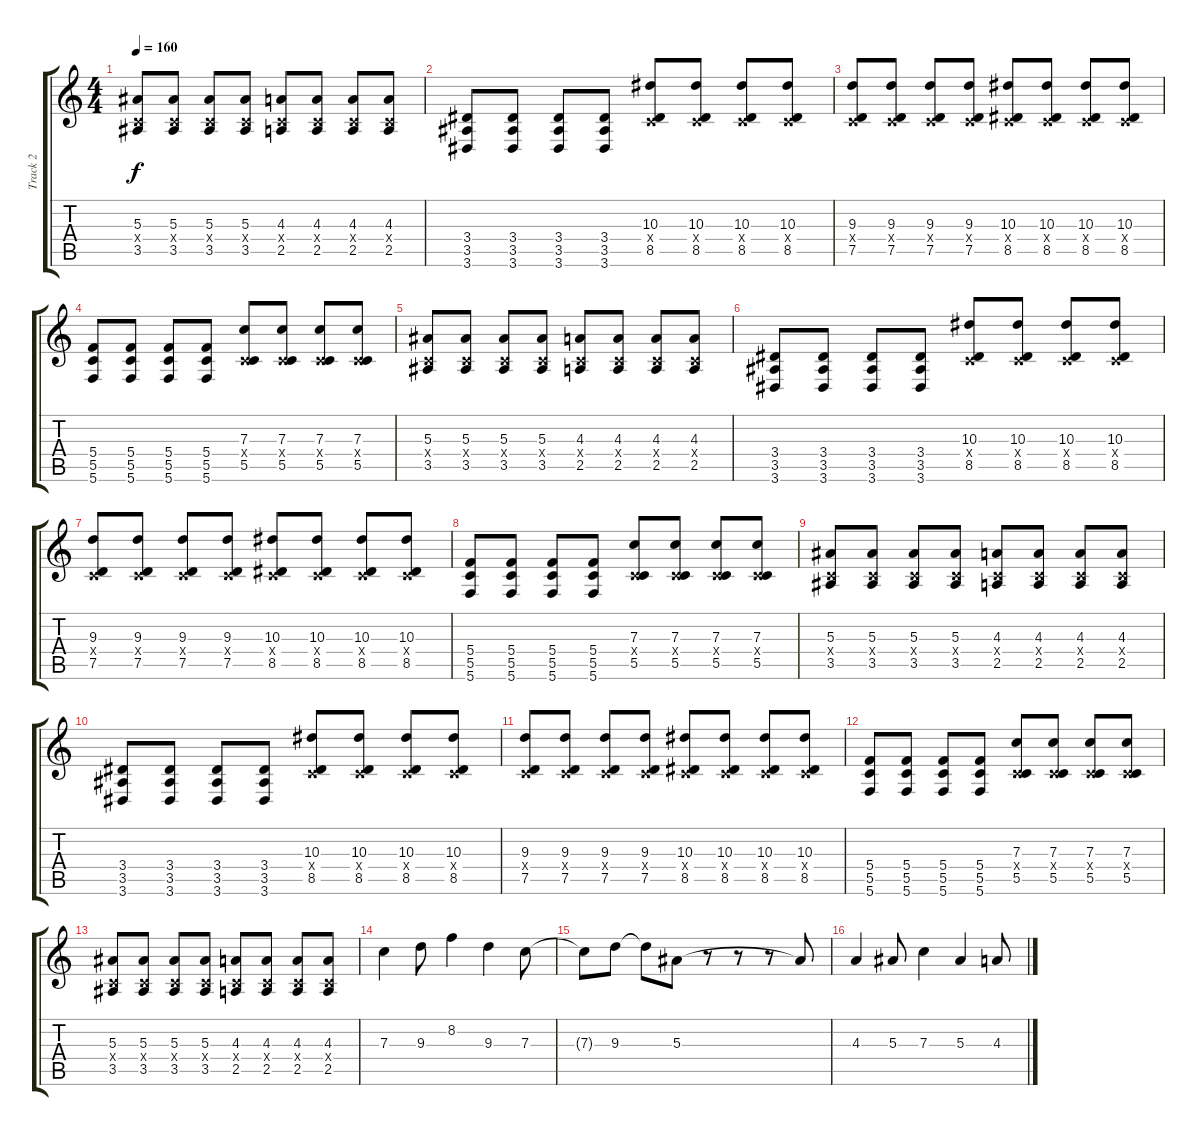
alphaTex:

\track ("Track 2" "Track 2") {instrument acousticguitarnylon}
\staff {score tabs}
\tuning (D4 A3 F3 C3 G2 C2) {hide}
\ts (4 4)
\tempo 160
\clef g2
\ks c
(5.3 0.4{x} 3.5).8{dy f} (5.3 0.4{x} 3.5).8 (5.3 0.4{x} 3.5).8 (5.3 0.4{x} 3.5).8 (4.3 0.4{x} 2.5).8 (4.3 0.4{x} 2.5).8 (4.3 0.4{x} 2.5).8 (4.3 0.4{x} 2.5).8 |
(3.4 3.5 3.6).8{instrument distortionguitar} (3.4 3.5 3.6).8 (3.4 3.5 3.6).8 (3.4 3.5 3.6).8 (10.3 0.4{x} 8.5).8 (10.3 0.4{x} 8.5).8 (10.3 0.4{x} 8.5).8 (10.3 0.4{x} 8.5).8 |
(9.3 0.4{x} 7.5).8 (9.3 0.4{x} 7.5).8 (9.3 0.4{x} 7.5).8 (9.3 0.4{x} 7.5).8 (10.3 0.4{x} 8.5).8 (10.3 0.4{x} 8.5).8 (10.3 0.4{x} 8.5).8 (10.3 0.4{x} 8.5).8 |
(5.4 5.5 5.6).8 (5.4 5.5 5.6).8 (5.4 5.5 5.6).8 (5.4 5.5 5.6).8 (7.3 0.4{x} 5.5).8 (7.3 0.4{x} 5.5).8 (7.3 0.4{x} 5.5).8 (7.3 0.4{x} 5.5).8 |
(5.3 0.4{x} 3.5).8 (5.3 0.4{x} 3.5).8 (5.3 0.4{x} 3.5).8 (5.3 0.4{x} 3.5).8 (4.3 0.4{x} 2.5).8 (4.3 0.4{x} 2.5).8 (4.3 0.4{x} 2.5).8 (4.3 0.4{x} 2.5).8 |
(3.4 3.5 3.6).8{instrument distortionguitar} (3.4 3.5 3.6).8 (3.4 3.5 3.6).8 (3.4 3.5 3.6).8 (10.3 0.4{x} 8.5).8 (10.3 0.4{x} 8.5).8 (10.3 0.4{x} 8.5).8 (10.3 0.4{x} 8.5).8 |
(9.3 0.4{x} 7.5).8 (9.3 0.4{x} 7.5).8 (9.3 0.4{x} 7.5).8 (9.3 0.4{x} 7.5).8 (10.3 0.4{x} 8.5).8 (10.3 0.4{x} 8.5).8 (10.3 0.4{x} 8.5).8 (10.3 0.4{x} 8.5).8 |
(5.4 5.5 5.6).8 (5.4 5.5 5.6).8 (5.4 5.5 5.6).8 (5.4 5.5 5.6).8 (7.3 0.4{x} 5.5).8 (7.3 0.4{x} 5.5).8 (7.3 0.4{x} 5.5).8 (7.3 0.4{x} 5.5).8 |
(5.3 0.4{x} 3.5).8 (5.3 0.4{x} 3.5).8 (5.3 0.4{x} 3.5).8 (5.3 0.4{x} 3.5).8 (4.3 0.4{x} 2.5).8 (4.3 0.4{x} 2.5).8 (4.3 0.4{x} 2.5).8 (4.3 0.4{x} 2.5).8 |
(3.4 3.5 3.6).8{instrument distortionguitar} (3.4 3.5 3.6).8 (3.4 3.5 3.6).8 (3.4 3.5 3.6).8 (10.3 0.4{x} 8.5).8 (10.3 0.4{x} 8.5).8 (10.3 0.4{x} 8.5).8 (10.3 0.4{x} 8.5).8 |
(9.3 0.4{x} 7.5).8 (9.3 0.4{x} 7.5).8 (9.3 0.4{x} 7.5).8 (9.3 0.4{x} 7.5).8 (10.3 0.4{x} 8.5).8 (10.3 0.4{x} 8.5).8 (10.3 0.4{x} 8.5).8 (10.3 0.4{x} 8.5).8 |
(5.4 5.5 5.6).8 (5.4 5.5 5.6).8 (5.4 5.5 5.6).8 (5.4 5.5 5.6).8 (7.3 0.4{x} 5.5).8 (7.3 0.4{x} 5.5).8 (7.3 0.4{x} 5.5).8 (7.3 0.4{x} 5.5).8 |
(5.3 0.4{x} 3.5).8 (5.3 0.4{x} 3.5).8 (5.3 0.4{x} 3.5).8 (5.3 0.4{x} 3.5).8 (4.3 0.4{x} 2.5).8 (4.3 0.4{x} 2.5).8 (4.3 0.4{x} 2.5).8 (4.3 0.4{x} 2.5).8 |
7.3.4 9.3.8 8.2.4 9.3.4 7.3.8 |
7.3{t}.8 9.3.8 9.3{t}.8 5.3.8 r.8 r.8 r.8 5.3{t}.8 |
4.3.4 5.3.8 7.3.4 5.3.4 4.3.8
